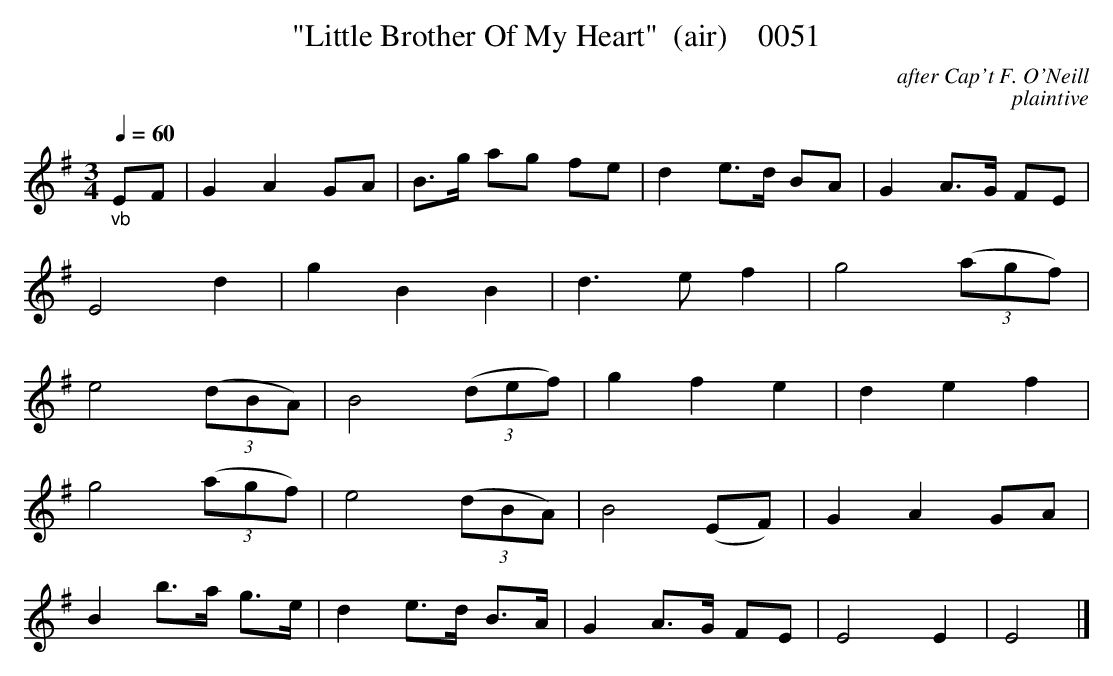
X:1
T:"Little Brother Of My Heart"  (air)    0051
C:after Cap't F. O'Neill
C:plaintive
Q:1/4=60
M:3/4
L:1/8
K:G
"_vb"EF|G2A2GA|B3/2g/2 ag fe|d2e3/2d/2 BA|G2A3/2G/2 FE|
E4d2|g2B2B2|d3e f2|g4 (3(agf)|
e4 (3(dBA)|B4 (3(def)|g2f2e2|d2e2f2|
g4 (3(agf)|e4 (3(dBA)|B4(EF)|G2A2GA|
B2b3/2a/2 g3/2e/2|d2e3/2d/2 B3/2A/2|G2A3/2G/2 FE|E4E2|E4|]
